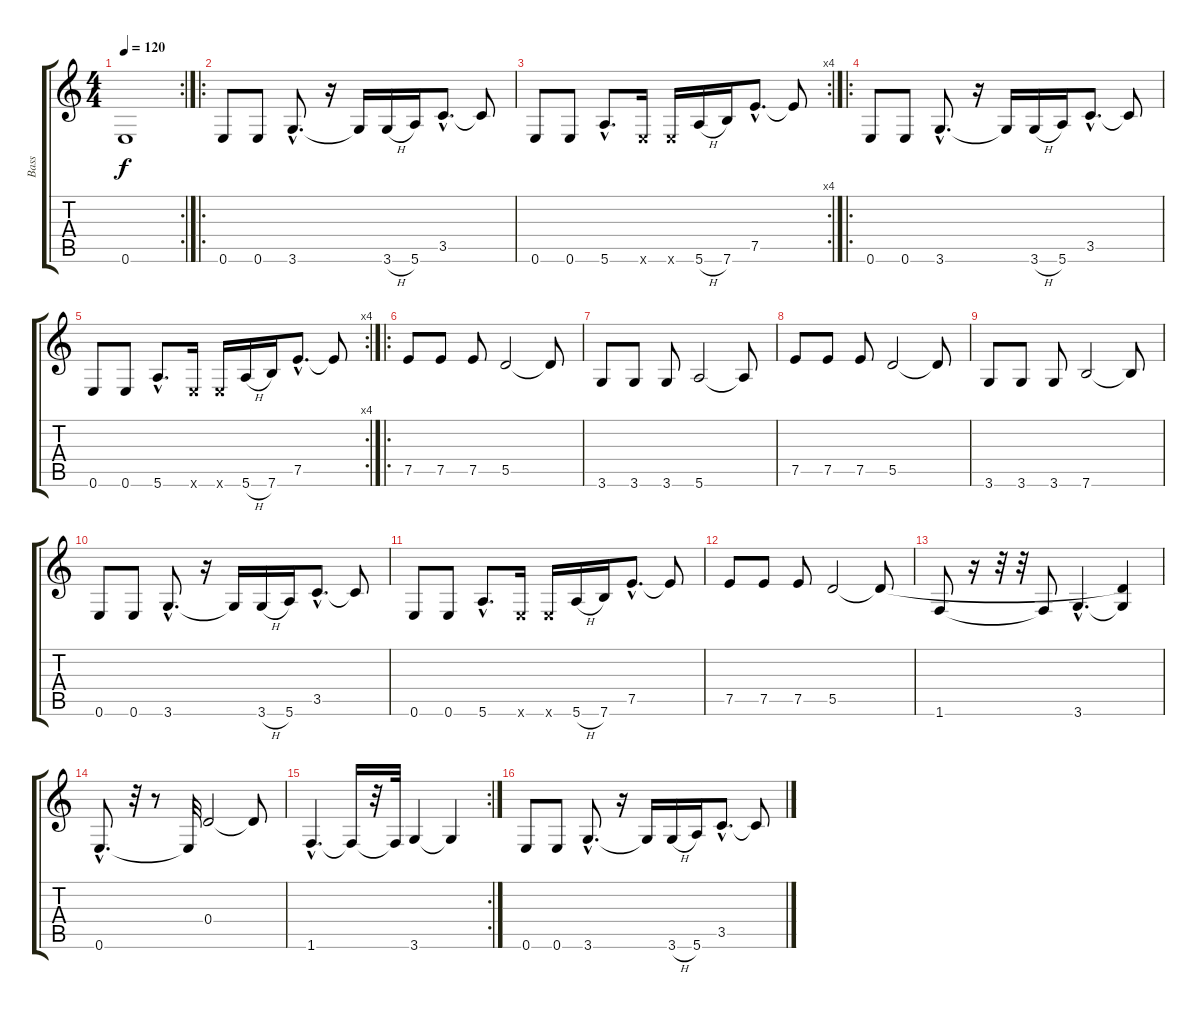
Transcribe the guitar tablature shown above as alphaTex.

\track ("Bass" "Bass") {instrument slapbass1}
\staff {score tabs}
\tuning (E4 B3 G3 D3 A2 E2) {hide}
\rc 2
\ts (4 4)
\tempo 120
\clef g2
\ks c
0.6.1{dy f} |
\ro
0.6.8 0.6.8 3.6{hac}.8{d} r.16 3.6{t}.16 3.6{h}.16 5.6.16 3.5{hac}.8{d} 3.5{t}.8 |
\rc 4
0.6.8 0.6.8 5.6{hac}.8{d} 0.6{x}.16 0.6{x}.16 5.6{h}.16 7.6.16 7.5{hac}.8{d} 7.5{t}.8 |
\ro
0.6.8 0.6.8 3.6{hac}.8{d} r.16 3.6{t}.16 3.6{h}.16 5.6.16 3.5{hac}.8{d} 3.5{t}.8 |
\rc 4
0.6.8 0.6.8 5.6{hac}.8{d} 0.6{x}.16 0.6{x}.16 5.6{h}.16 7.6.16 7.5{hac}.8{d} 7.5{t}.8 |
\ro
7.5.8 7.5.8 7.5.8 5.5.2 5.5{t}.8 |
3.6.8 3.6.8 3.6.8 5.6.2 5.6{t}.8 |
7.5.8 7.5.8 7.5.8 5.5.2 5.5{t}.8 |
3.6.8 3.6.8 3.6.8 7.6.2 7.6{t}.8 |
0.6.8 0.6.8 3.6{hac}.8{d} r.16 3.6{t}.16 3.6{h}.16 5.6.16 3.5{hac}.8{d} 3.5{t}.8 |
0.6.8 0.6.8 5.6{hac}.8{d} 0.6{x}.16 0.6{x}.16 5.6{h}.16 7.6.16 7.5{hac}.8{d} 7.5{t}.8 |
7.5.8 7.5.8 7.5.8 5.5.2 5.5{t}.8 |
1.6.8 r.16 r.32 r.32 1.6{t}.8 3.6{hac}.4{d} (5.5{t} 3.6{t}).4 |
0.6{hac}.8{d} r.32 r.8 0.6{t}.32 0.4.2 0.4{t}.8 |
\rc 2
1.6{hac}.4{d} 1.6{t}.16 r.32 1.6{t}.32 3.6.4 3.6{t}.4 |
0.6.8 0.6.8 3.6{hac}.8{d} r.16 3.6{t}.16 3.6{h}.16 5.6.16 3.5{hac}.8{d} 3.5{t}.8
